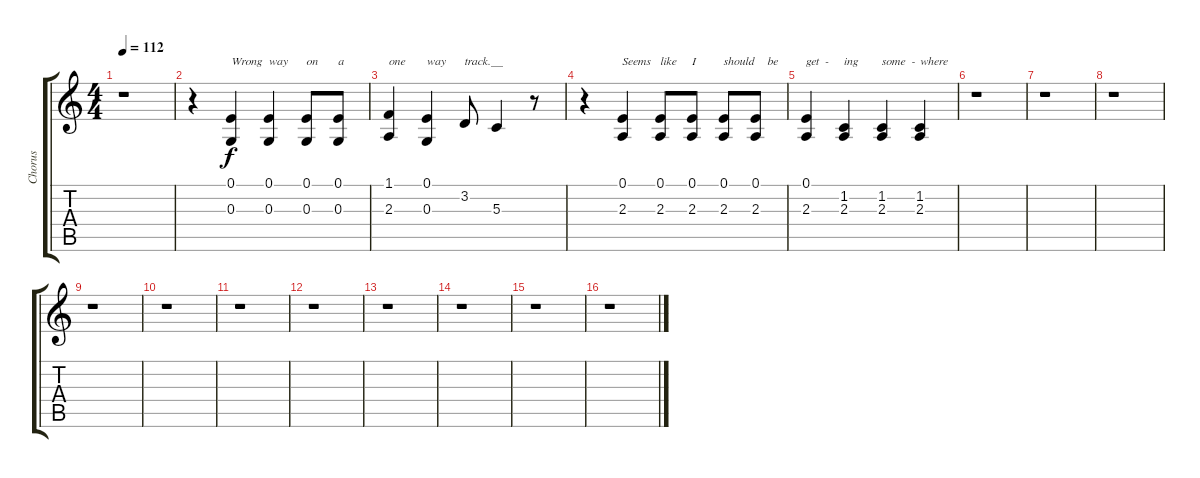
\track ("Chorus" "Chorus") {instrument englishhorn}
\staff {score tabs}
\tuning (E4 B3 G3 D3 A2 E2) {hide}
\ts (4 4)
\tempo 112
\clef g2
\ks c
r.1{dy f} |
r.4 (0.1 0.3).4{txt "Wrong"} (0.1 0.3).4{txt "way"} (0.1 0.3).8{txt "on"} (0.1 0.3).8{txt "a"} |
(1.1 2.3).4{txt "one"} (0.1 0.3).4{txt "way"} 3.2.8{txt "track.__"} 5.3.4 r.8 |
r.4 (0.1 2.3).4{txt "Seems"} (0.1 2.3).8{txt "like"} (0.1 2.3).8{txt "I"} (0.1 2.3).8{txt "should"} (0.1 2.3).8{txt "    be"} |
(0.1 2.3).4{txt "get  -"} (1.2 2.3).4{txt "ing"} (1.2 2.3).4{txt "some  - "} (1.2 2.3).4{txt "where"} |
r.1 |
r.1 |
r.1 |
r.1 |
r.1 |
r.1 |
r.1 |
r.1 |
r.1 |
r.1 |
r.1
